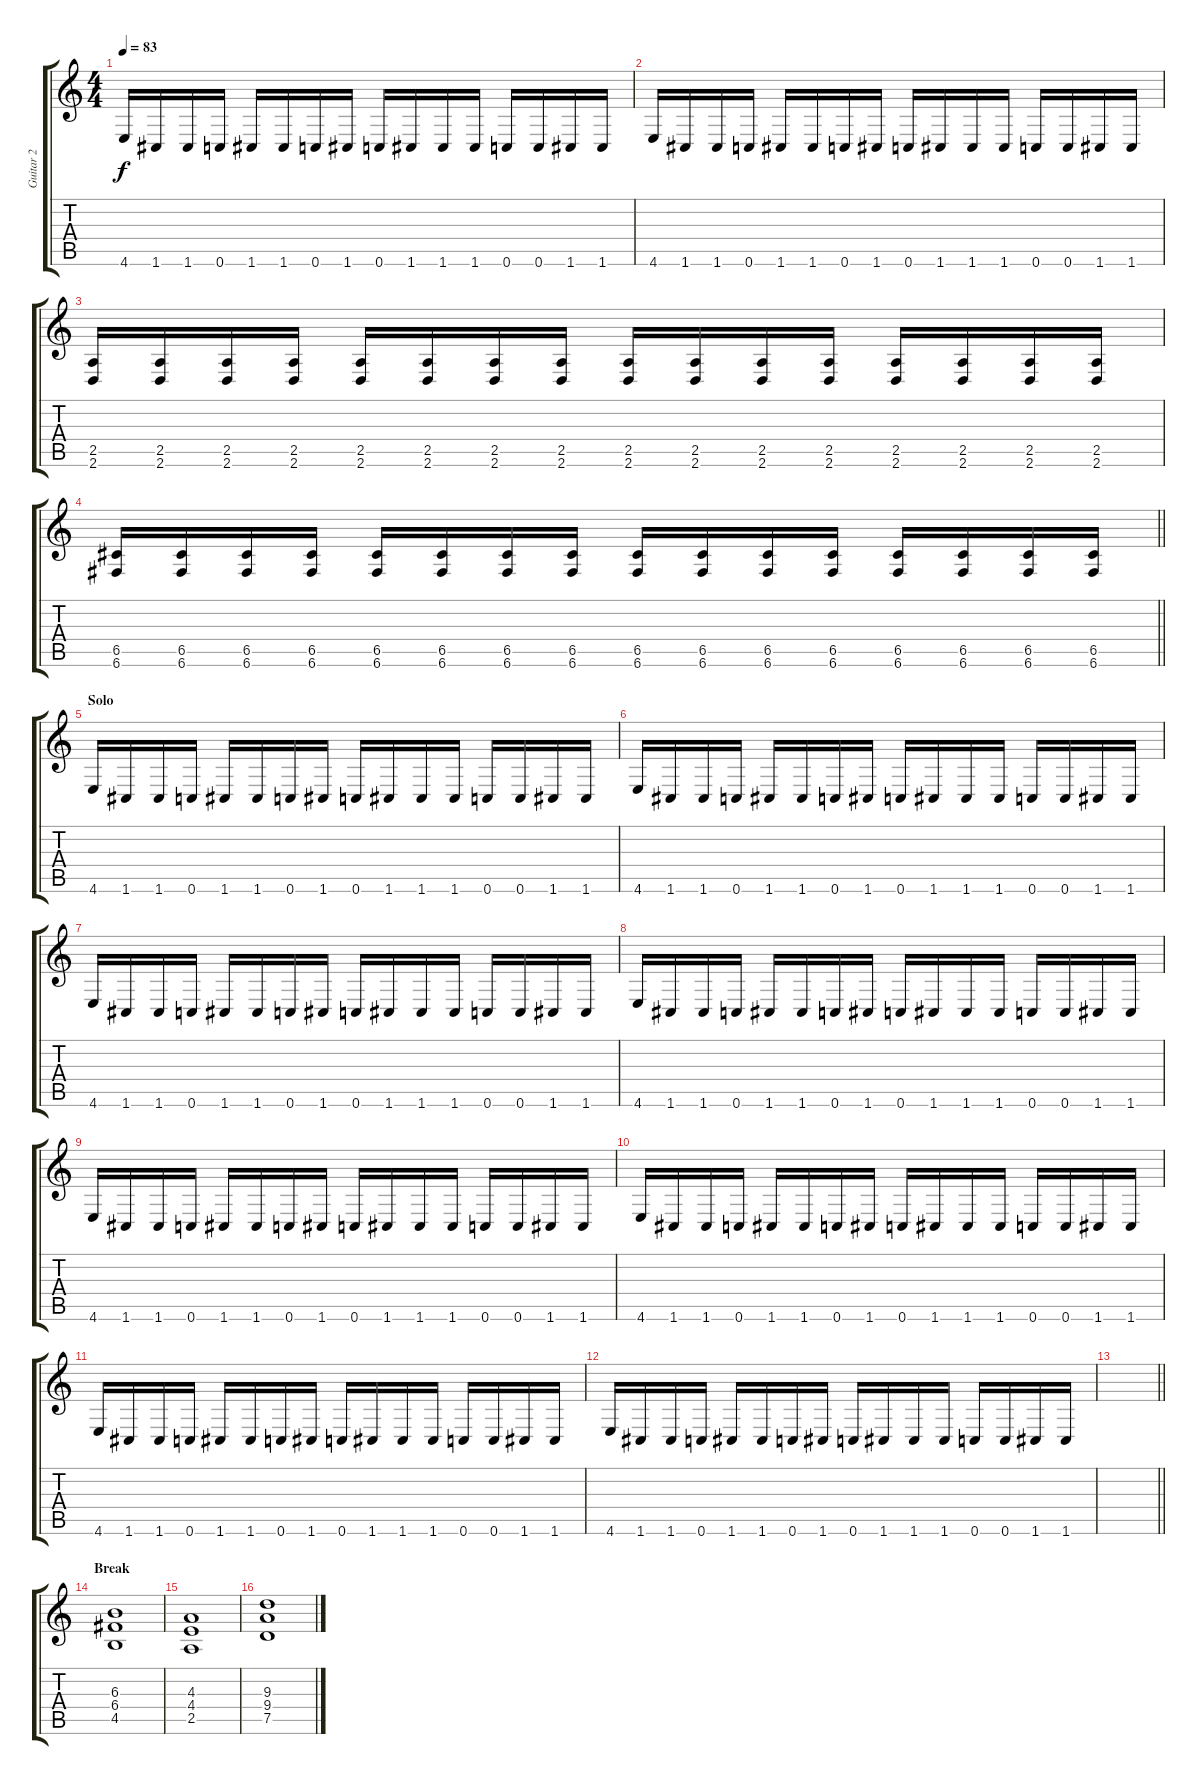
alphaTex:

\track ("Guitar 2" "Guitar 2") {instrument distortionguitar}
\staff {score tabs}
\tuning (D4 A3 F3 C3 G2 C2) {hide}
\ts (4 4)
\tempo 83
\clef g2
\ks c
4.6.16{dy f} 1.6.16 1.6.16 0.6.16 1.6.16 1.6.16 0.6.16 1.6.16 0.6.16 1.6.16 1.6.16 1.6.16 0.6.16 0.6.16 1.6.16 1.6.16 |
4.6.16 1.6.16 1.6.16 0.6.16 1.6.16 1.6.16 0.6.16 1.6.16 0.6.16 1.6.16 1.6.16 1.6.16 0.6.16 0.6.16 1.6.16 1.6.16 |
(2.5 2.6).16 (2.5 2.6).16 (2.5 2.6).16 (2.5 2.6).16 (2.5 2.6).16 (2.5 2.6).16 (2.5 2.6).16 (2.5 2.6).16 (2.5 2.6).16 (2.5 2.6).16 (2.5 2.6).16 (2.5 2.6).16 (2.5 2.6).16 (2.5 2.6).16 (2.5 2.6).16 (2.5 2.6).16 |
\barLineRight lightlight
(6.5 6.6).16 (6.5 6.6).16 (6.5 6.6).16 (6.5 6.6).16 (6.5 6.6).16 (6.5 6.6).16 (6.5 6.6).16 (6.5 6.6).16 (6.5 6.6).16 (6.5 6.6).16 (6.5 6.6).16 (6.5 6.6).16 (6.5 6.6).16 (6.5 6.6).16 (6.5 6.6).16 (6.5 6.6).16 |
\section ("" "Solo")
4.6.16 1.6.16 1.6.16 0.6.16 1.6.16 1.6.16 0.6.16 1.6.16 0.6.16 1.6.16 1.6.16 1.6.16 0.6.16 0.6.16 1.6.16 1.6.16 |
4.6.16 1.6.16 1.6.16 0.6.16 1.6.16 1.6.16 0.6.16 1.6.16 0.6.16 1.6.16 1.6.16 1.6.16 0.6.16 0.6.16 1.6.16 1.6.16 |
4.6.16 1.6.16 1.6.16 0.6.16 1.6.16 1.6.16 0.6.16 1.6.16 0.6.16 1.6.16 1.6.16 1.6.16 0.6.16 0.6.16 1.6.16 1.6.16 |
4.6.16 1.6.16 1.6.16 0.6.16 1.6.16 1.6.16 0.6.16 1.6.16 0.6.16 1.6.16 1.6.16 1.6.16 0.6.16 0.6.16 1.6.16 1.6.16 |
4.6.16 1.6.16 1.6.16 0.6.16 1.6.16 1.6.16 0.6.16 1.6.16 0.6.16 1.6.16 1.6.16 1.6.16 0.6.16 0.6.16 1.6.16 1.6.16 |
4.6.16 1.6.16 1.6.16 0.6.16 1.6.16 1.6.16 0.6.16 1.6.16 0.6.16 1.6.16 1.6.16 1.6.16 0.6.16 0.6.16 1.6.16 1.6.16 |
4.6.16 1.6.16 1.6.16 0.6.16 1.6.16 1.6.16 0.6.16 1.6.16 0.6.16 1.6.16 1.6.16 1.6.16 0.6.16 0.6.16 1.6.16 1.6.16 |
4.6.16 1.6.16 1.6.16 0.6.16 1.6.16 1.6.16 0.6.16 1.6.16 0.6.16 1.6.16 1.6.16 1.6.16 0.6.16 0.6.16 1.6.16 1.6.16 |
\barLineRight lightlight
|
\section ("" "Break")
(6.3 6.4 4.5).1 |
(4.3 4.4 2.5).1 |
(9.3 9.4 7.5).1
